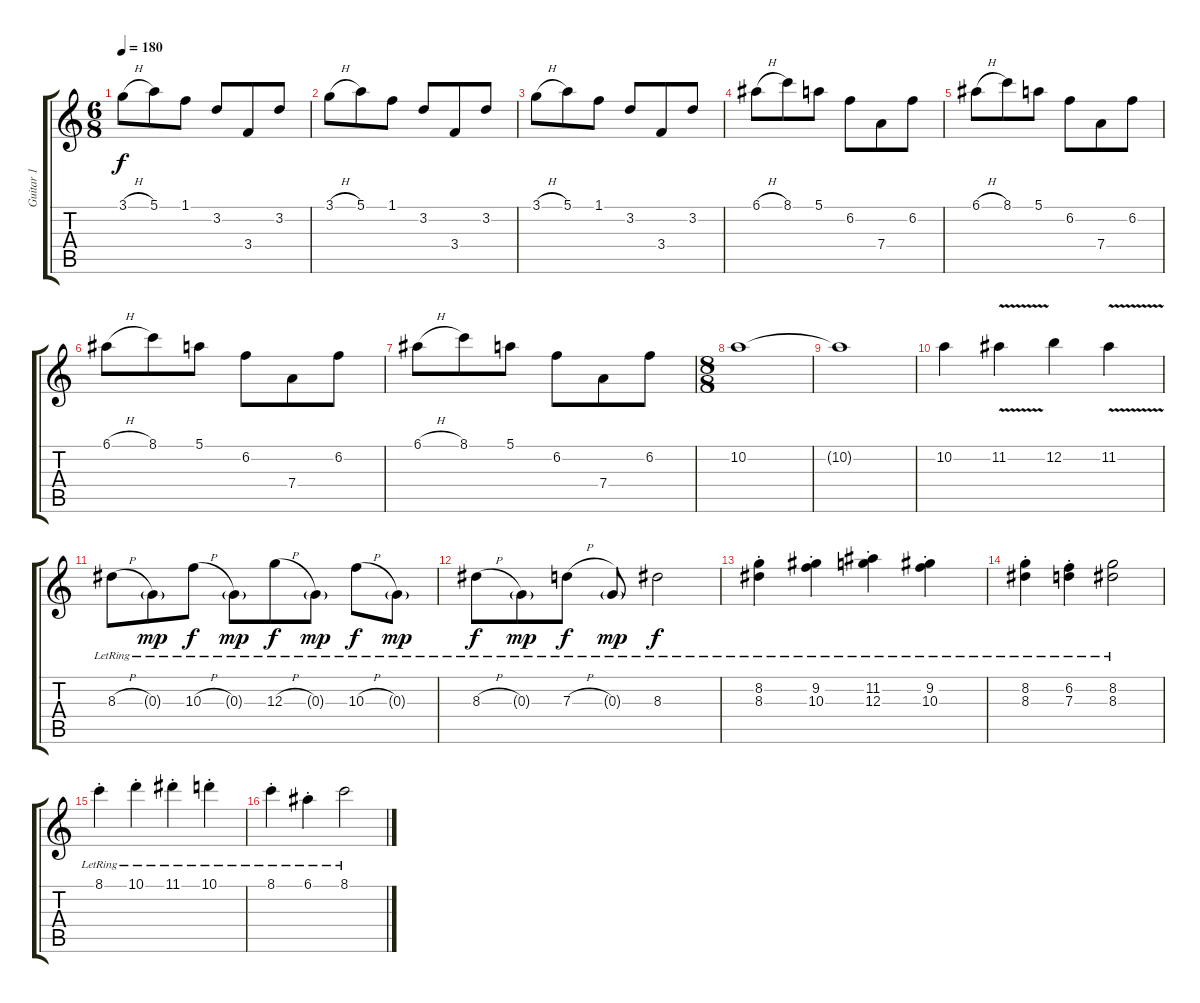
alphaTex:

\track ("Guitar 1" "Guitar 1") {instrument overdrivenguitar}
\staff {score tabs}
\tuning (E4 B3 G3 D3 A2 E2) {hide}
\ts (6 8)
\tempo 180
\clef g2
\ks c
3.1{h}.8{dy f} 5.1.8 1.1.8 3.2.8 3.4.8 3.2.8 |
3.1{h}.8 5.1.8 1.1.8 3.2.8 3.4.8 3.2.8 |
3.1{h}.8 5.1.8 1.1.8 3.2.8 3.4.8 3.2.8 |
6.1{h}.8 8.1.8 5.1.8 6.2.8 7.4.8 6.2.8 |
6.1{h}.8 8.1.8 5.1.8 6.2.8 7.4.8 6.2.8 |
6.1{h}.8 8.1.8 5.1.8 6.2.8 7.4.8 6.2.8 |
6.1{h}.8 8.1.8 5.1.8 6.2.8 7.4.8 6.2.8 |
\ts (8 8)
10.2.1 |
10.2{t}.1 |
10.2.4 11.2{v}.4 12.2.4 11.2{v}.4 |
8.3{h lr}.8{instrument acousticguitarsteel} 0.3{g lr}.8{dy mp} 10.3{h lr}.8{dy f} 0.3{g lr}.8{dy mp} 12.3{h lr}.8{dy f} 0.3{g lr}.8{dy mp} 10.3{h lr}.8{dy f} 0.3{g lr}.8{dy mp} |
8.3{h lr}.8{dy f} 0.3{g lr}.8{dy mp} 7.3{h lr}.8{dy f} 0.3{g lr}.8{dy mp} 8.3{lr}.2{dy f} |
(8.2{st lr} 8.3{st lr}).4 (9.2{st lr} 10.3{st lr}).4 (11.2{st lr} 12.3{st lr}).4 (9.2{st lr} 10.3{st lr}).4 |
(8.2{st lr} 8.3{st lr}).4 (6.2{st lr} 7.3{st lr}).4 (8.2{lr} 8.3{lr}).2 |
8.1{st lr}.4 10.1{st lr}.4 11.1{st lr}.4 10.1{st lr}.4 |
8.1{st lr}.4 6.1{st lr}.4 8.1{lr}.2
